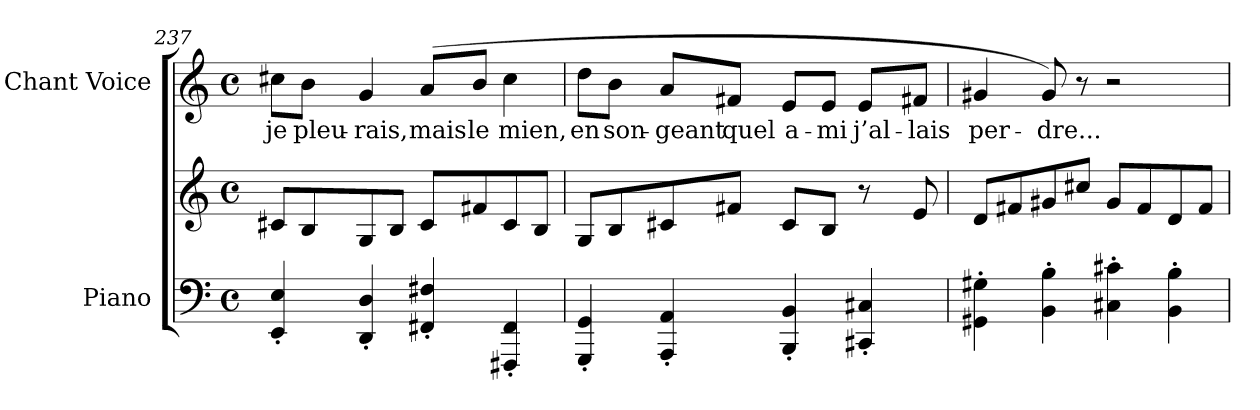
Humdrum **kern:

**kern	**kern	**kern	**text
*part2	*part2	*part1	*part1
*staff3	*staff2	*staff1	*staff1
*I"Piano	*	*I"Chant Voice	*
*I'Pno	*	*	*
*clefF4	*clefG2	*clefG2	*
*k[]	*k[]	*k[]	*
*M4/4	*M4/4	*M4/4	*
*met(c)	*met(c)	*met(c)	*
=237	=237	=237	=237
4EE/'< 4E/'<	8c#X/L	8cc#X\L	je
.	8B/	8b\J	pleu-
4DD/'< 4D/'<	8G/	4g/	-rais,
.	8B/J	.	.
4FF#X/'< 4F#X/'<	8c#/L	(8a/L	mais
.	8f#X/	8b/J	le
4FFF#X/'< 4FF#/'<	8c#/	4cc#\	mien,
.	8B/J	.	.
=238	=238	=238	=238
4GGG/'< 4GG/'<	8G/L	8dd\L	en
.	8B/	8b\J	son-
4AAA/'< 4AA/'<	8c#X/	8a/L	-geant
.	8f#X/J	8f#X/J	quel
4BBB/'< 4BB/'<	8c#/L	8e/L	a-
.	8B/J	8e/J	-mi
4CC#X/'< 4C#X/'<	8r	8e/L	j’al-
.	8e/	8f#X/J	-lais
=239	=239	=239	=239
4GG#X\'> 4G#X\'>	8d/L	4g#X/	per-
.	8f#X/	.	.
4BB\'> 4B\'>	8g#X/	8g#/)	-dre...
.	8cc#X/J	8r	.
4C#X\'> 4c#X\'>	8g#/L	2r	.
.	8f#/	.	.
4BB\'> 4B\'>	8d/	.	.
.	8f#/J	.	.
=	=	=	=
*-	*-	*-	*-
